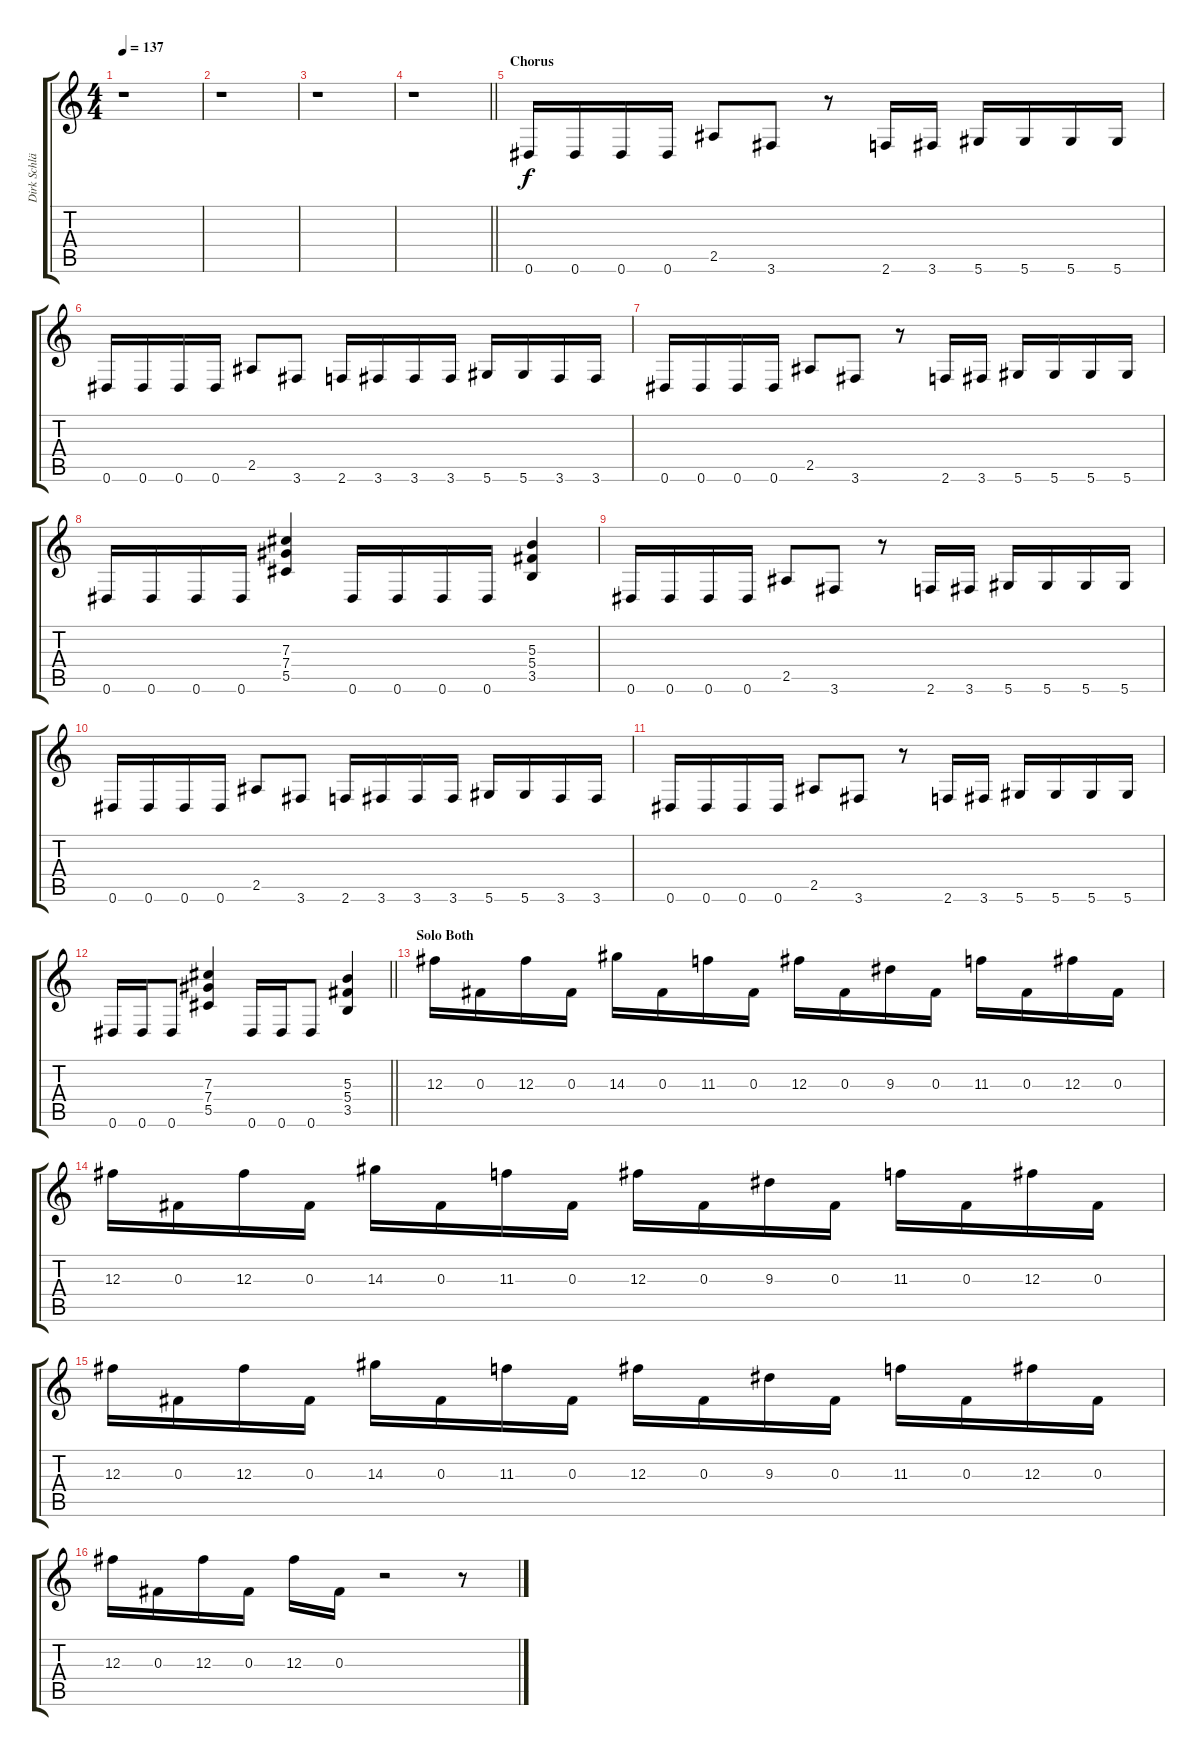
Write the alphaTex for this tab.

\track ("Dirk Schlächter" "Dirk Schlä") {instrument distortionguitar}
\staff {score tabs}
\tuning (Eb4 Bb3 Gb3 Db3 Ab2 Eb2) {hide}
\ts (4 4)
\tempo 137
\clef g2
\ks c
r.1{dy f} |
r.1 |
r.1 |
\barLineRight lightlight
r.1 |
\section ("" "Chorus")
0.6.16 0.6.16 0.6.16 0.6.16 2.5.8 3.6.8 r.8 2.6.16 3.6.16 5.6.16 5.6.16 5.6.16 5.6.16 |
0.6.16 0.6.16 0.6.16 0.6.16 2.5.8 3.6.8 2.6.16 3.6.16 3.6.16 3.6.16 5.6.16 5.6.16 3.6.16 3.6.16 |
0.6.16 0.6.16 0.6.16 0.6.16 2.5.8 3.6.8 r.8 2.6.16 3.6.16 5.6.16 5.6.16 5.6.16 5.6.16 |
0.6.16 0.6.16 0.6.16 0.6.16 (7.3 7.4 5.5).4 0.6.16 0.6.16 0.6.16 0.6.16 (5.3 5.4 3.5).4 |
0.6.16 0.6.16 0.6.16 0.6.16 2.5.8 3.6.8 r.8 2.6.16 3.6.16 5.6.16 5.6.16 5.6.16 5.6.16 |
0.6.16 0.6.16 0.6.16 0.6.16 2.5.8 3.6.8 2.6.16 3.6.16 3.6.16 3.6.16 5.6.16 5.6.16 3.6.16 3.6.16 |
0.6.16 0.6.16 0.6.16 0.6.16 2.5.8 3.6.8 r.8 2.6.16 3.6.16 5.6.16 5.6.16 5.6.16 5.6.16 |
\barLineRight lightlight
0.6.16 0.6.16 0.6.8 (7.3 7.4 5.5).4 0.6.16 0.6.16 0.6.8 (5.3 5.4 3.5).4 |
\section ("" "Solo Both")
12.3.16{volume 11} 0.3.16 12.3.16 0.3.16 14.3.16 0.3.16 11.3.16 0.3.16 12.3.16 0.3.16 9.3.16 0.3.16 11.3.16 0.3.16 12.3.16 0.3.16 |
12.3.16 0.3.16 12.3.16 0.3.16 14.3.16 0.3.16 11.3.16 0.3.16 12.3.16 0.3.16 9.3.16 0.3.16 11.3.16 0.3.16 12.3.16 0.3.16 |
12.3.16 0.3.16 12.3.16 0.3.16 14.3.16 0.3.16 11.3.16 0.3.16 12.3.16 0.3.16 9.3.16 0.3.16 11.3.16 0.3.16 12.3.16 0.3.16 |
12.3.16 0.3.16 12.3.16 0.3.16 12.3.16 0.3.16 r.2 r.8
